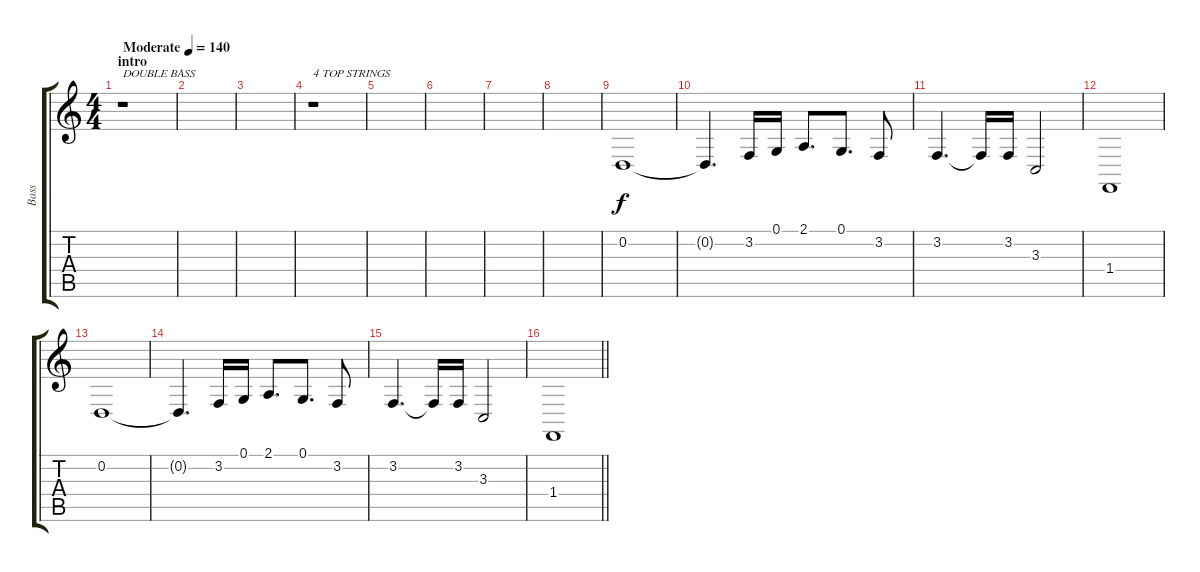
\track ("Bass" "Bass") {instrument electricbassfinger}
\staff {score tabs}
\tuning (G2 D2 A1 E1 A2 E2) {hide}
\ts (4 4)
\section ("" "intro")
\tempo (140 "Moderate")
\clef g2
\ks c
r.1{txt "DOUBLE BASS " dy f instrument electricbassfinger} |
|
|
r.1{txt "4 TOP STRINGS"} |
|
|
|
|
0.2.1 |
0.2{t}.4{d} 3.2.16 0.1.16 2.1.8{d} 0.1.8{d} 3.2.8 |
3.2.4{d} 3.2{t}.16 3.2.16 3.3.2 |
1.4.1 |
0.2.1 |
0.2{t}.4{d} 3.2.16 0.1.16 2.1.8{d} 0.1.8{d} 3.2.8 |
3.2.4{d} 3.2{t}.16 3.2.16 3.3.2 |
\barLineRight lightlight
1.4.1
